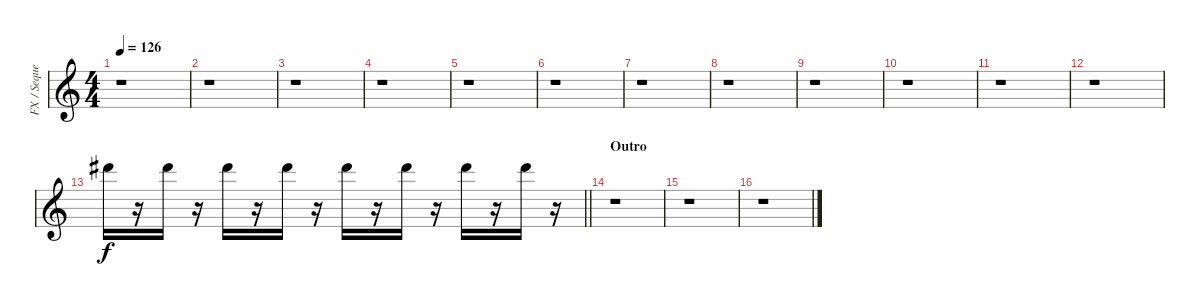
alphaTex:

\track ("FX / Sequencer" "FX / Seque") {instrument recorder}
\staff {score}
\tuning (Eb4 Bb3 Gb3 Db3 Ab2 Db2) {hide}
\ts (4 4)
\tempo 126
\clef g2
\ks c
r.1{dy f} |
r.1 |
r.1 |
r.1 |
r.1 |
r.1 |
r.1 |
r.1 |
r.1 |
r.1 |
r.1 |
r.1 |
\barLineRight lightlight
24.1.16{volume 0} r.16 24.1.16 r.16 24.1.16 r.16 24.1.16 r.16 24.1.16 r.16 24.1.16 r.16 24.1.16 r.16 24.1.16 r.16 |
\section ("" "Outro")
r.1 |
r.1 |
r.1
